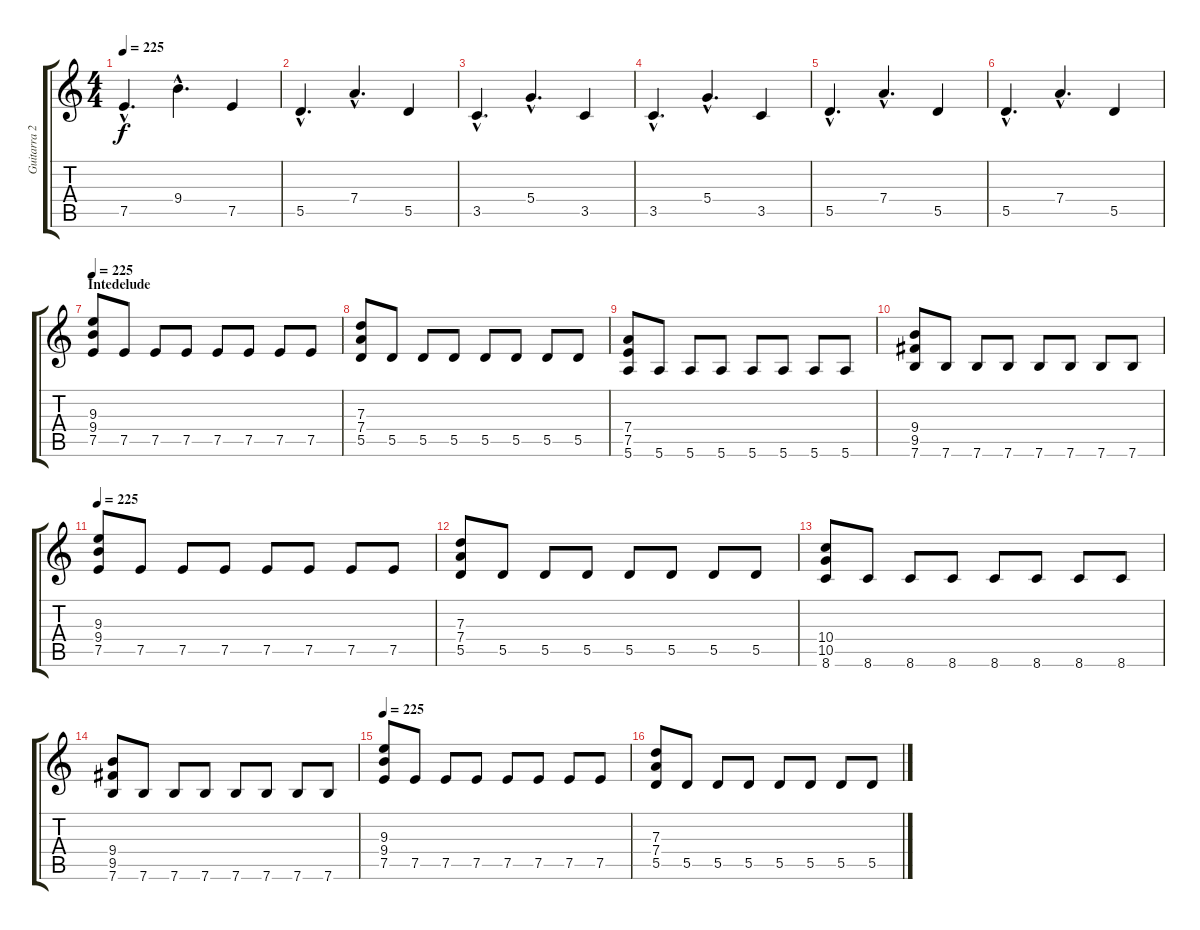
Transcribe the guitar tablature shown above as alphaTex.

\track ("Guitarra 2" "Guitarra 2") {instrument overdrivenguitar}
\staff {score tabs}
\tuning (E4 B3 G3 D3 A2 E2) {hide}
\ts (4 4)
\tempo 225
\clef g2
\ks c
7.5{hac}.4{d dy f} 9.4{hac}.4{d} 7.5.4 |
5.5{hac}.4{d} 7.4{hac}.4{d} 5.5.4 |
3.5{hac}.4{d} 5.4{hac}.4{d} 3.5.4 |
3.5{hac}.4{d} 5.4{hac}.4{d} 3.5.4 |
5.5{hac}.4{d} 7.4{hac}.4{d} 5.5.4 |
5.5{hac}.4{d} 7.4{hac}.4{d} 5.5.4 |
\section ("" "Intedelude")
\tempo 225
(9.3 9.4 7.5).8 7.5.8 7.5.8 7.5.8 7.5.8 7.5.8 7.5.8 7.5.8 |
(7.3 7.4 5.5).8 5.5.8 5.5.8 5.5.8 5.5.8 5.5.8 5.5.8 5.5.8 |
(7.4 7.5 5.6).8 5.6.8 5.6.8 5.6.8 5.6.8 5.6.8 5.6.8 5.6.8 |
(9.4 9.5 7.6).8 7.6.8 7.6.8 7.6.8 7.6.8 7.6.8 7.6.8 7.6.8 |
\tempo 225
(9.3 9.4 7.5).8 7.5.8 7.5.8 7.5.8 7.5.8 7.5.8 7.5.8 7.5.8 |
(7.3 7.4 5.5).8 5.5.8 5.5.8 5.5.8 5.5.8 5.5.8 5.5.8 5.5.8 |
(10.4 10.5 8.6).8 8.6.8 8.6.8 8.6.8 8.6.8 8.6.8 8.6.8 8.6.8 |
(9.4 9.5 7.6).8 7.6.8 7.6.8 7.6.8 7.6.8 7.6.8 7.6.8 7.6.8 |
\tempo 225
(9.3 9.4 7.5).8 7.5.8 7.5.8 7.5.8 7.5.8 7.5.8 7.5.8 7.5.8 |
(7.3 7.4 5.5).8 5.5.8 5.5.8 5.5.8 5.5.8 5.5.8 5.5.8 5.5.8
